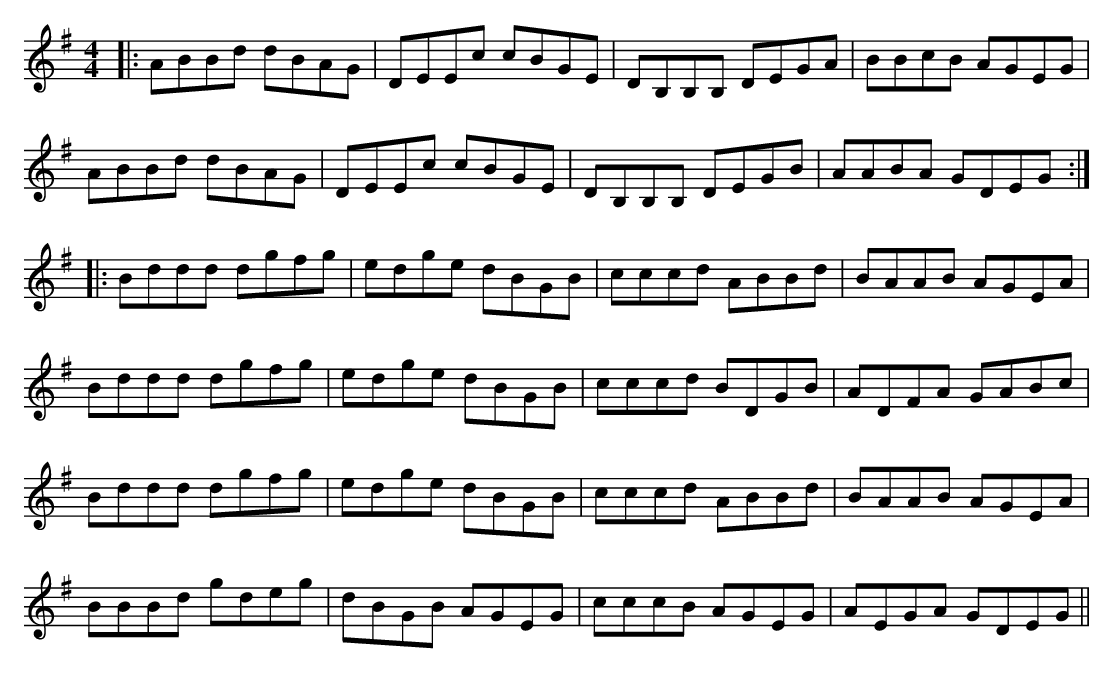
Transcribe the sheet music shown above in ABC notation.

X:1
M:4/4
K:G
|:ABBd dBAG|DEEc cBGE|DB,B,B, DEGA|BBcB AGEG|
ABBd dBAG|DEEc cBGE|DB,B,B, DEGB|AABA GDEG:|
|:Bddd dgfg|edge dBGB|cccd ABBd|BAAB AGEA|
Bddd dgfg|edge dBGB|cccd BDGB|ADFA GABc|
Bddd dgfg|edge dBGB|cccd ABBd|BAAB AGEA|
BBBd gdeg|dBGB AGEG|cccB AGEG|AEGA GDEG||
